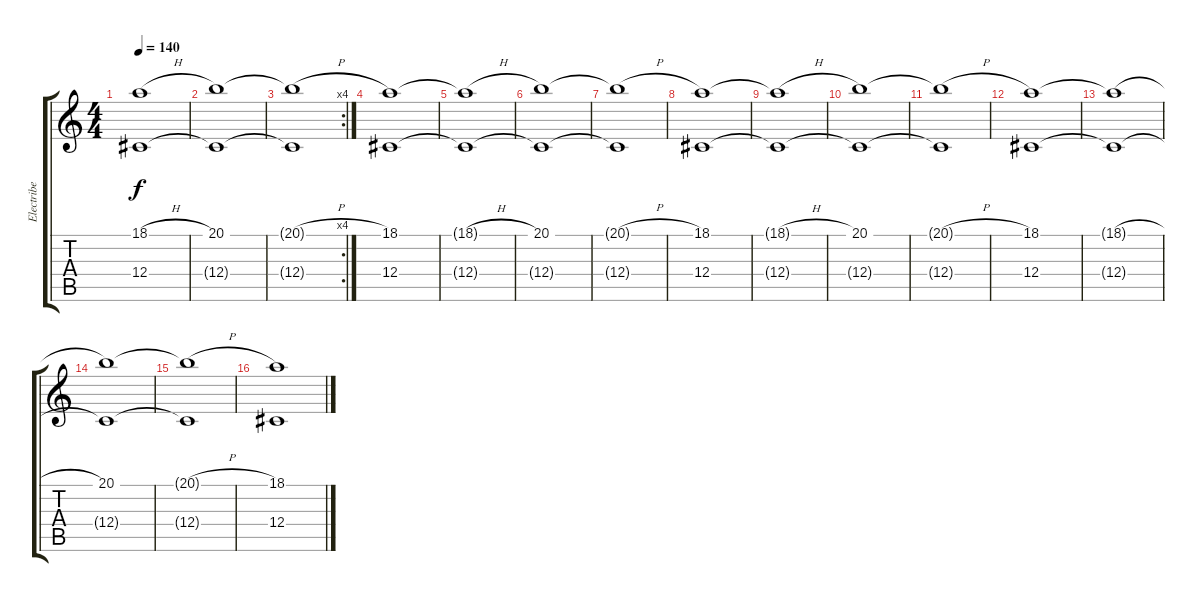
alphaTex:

\track ("Electribe 2" "Electribe ") {instrument synthstrings1}
\staff {score tabs}
\tuning (Eb4 Bb3 Gb3 Db3 Ab2 Db2) {hide}
\ts (4 4)
\tempo 140
\clef g2
\ks c
(18.1{h t} 12.4{t}).1{dy f} |
(20.1 12.4{t}).1 |
\rc 4
(20.1{h t} 12.4{t}).1 |
(18.1 12.4).1 |
(18.1{h t} 12.4{t}).1 |
(20.1 12.4{t}).1 |
(20.1{h t} 12.4{t}).1 |
(18.1 12.4).1 |
(18.1{h t} 12.4{t}).1 |
(20.1 12.4{t}).1 |
(20.1{h t} 12.4{t}).1 |
(18.1 12.4).1 |
(18.1{h t} 12.4{t}).1 |
(20.1 12.4{t}).1 |
(20.1{h t} 12.4{t}).1 |
(18.1 12.4).1
